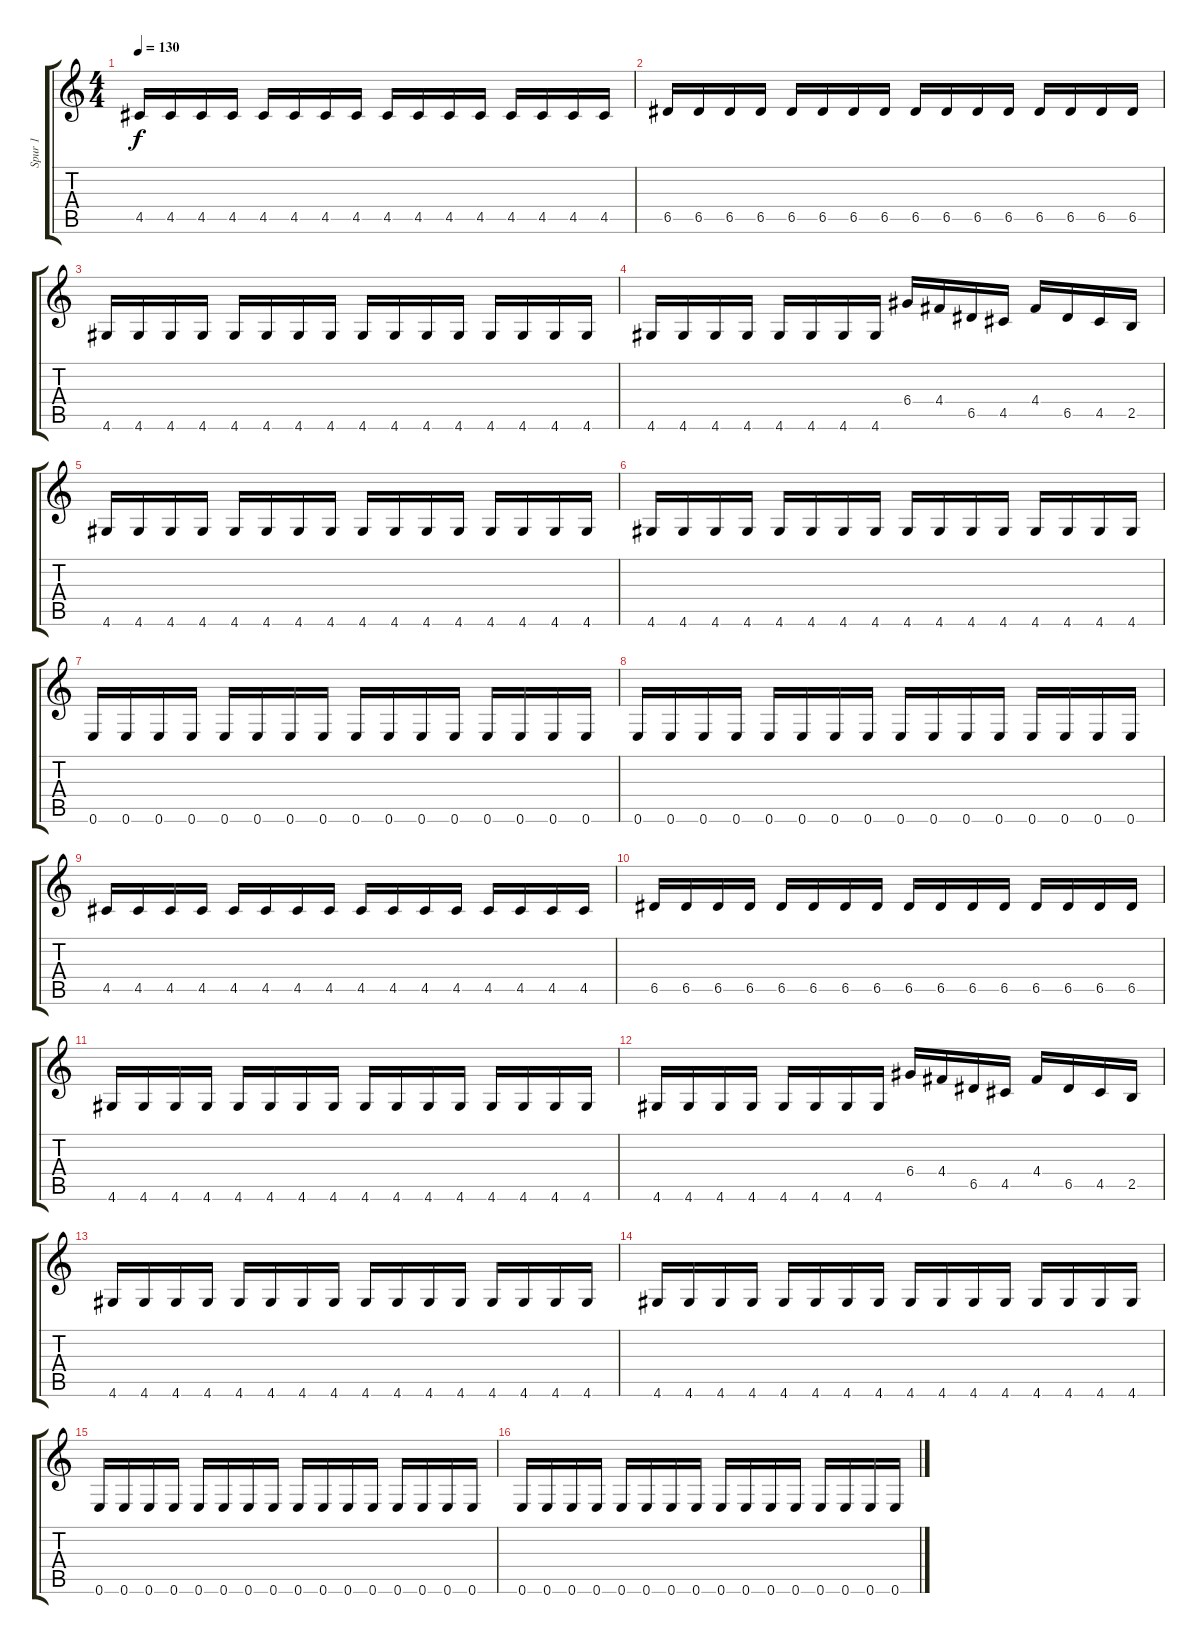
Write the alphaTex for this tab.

\track ("Spur 1" "Spur 1") {instrument distortionguitar}
\staff {score tabs}
\tuning (E4 B3 G3 D3 A2 E2) {hide}
\ts (4 4)
\tempo 130
\clef g2
\ks c
4.5.16{dy f} 4.5.16 4.5.16 4.5.16 4.5.16 4.5.16 4.5.16 4.5.16 4.5.16 4.5.16 4.5.16 4.5.16 4.5.16 4.5.16 4.5.16 4.5.16 |
6.5.16 6.5.16 6.5.16 6.5.16 6.5.16 6.5.16 6.5.16 6.5.16 6.5.16 6.5.16 6.5.16 6.5.16 6.5.16 6.5.16 6.5.16 6.5.16 |
4.6.16 4.6.16 4.6.16 4.6.16 4.6.16 4.6.16 4.6.16 4.6.16 4.6.16 4.6.16 4.6.16 4.6.16 4.6.16 4.6.16 4.6.16 4.6.16 |
4.6.16 4.6.16 4.6.16 4.6.16 4.6.16 4.6.16 4.6.16 4.6.16 6.4.16 4.4.16 6.5.16 4.5.16 4.4.16 6.5.16 4.5.16 2.5.16 |
4.6.16 4.6.16 4.6.16 4.6.16 4.6.16 4.6.16 4.6.16 4.6.16 4.6.16 4.6.16 4.6.16 4.6.16 4.6.16 4.6.16 4.6.16 4.6.16 |
4.6.16 4.6.16 4.6.16 4.6.16 4.6.16 4.6.16 4.6.16 4.6.16 4.6.16 4.6.16 4.6.16 4.6.16 4.6.16 4.6.16 4.6.16 4.6.16 |
0.6.16 0.6.16 0.6.16 0.6.16 0.6.16 0.6.16 0.6.16 0.6.16 0.6.16 0.6.16 0.6.16 0.6.16 0.6.16 0.6.16 0.6.16 0.6.16 |
0.6.16 0.6.16 0.6.16 0.6.16 0.6.16 0.6.16 0.6.16 0.6.16 0.6.16 0.6.16 0.6.16 0.6.16 0.6.16 0.6.16 0.6.16 0.6.16 |
4.5.16 4.5.16 4.5.16 4.5.16 4.5.16 4.5.16 4.5.16 4.5.16 4.5.16 4.5.16 4.5.16 4.5.16 4.5.16 4.5.16 4.5.16 4.5.16 |
6.5.16 6.5.16 6.5.16 6.5.16 6.5.16 6.5.16 6.5.16 6.5.16 6.5.16 6.5.16 6.5.16 6.5.16 6.5.16 6.5.16 6.5.16 6.5.16 |
4.6.16 4.6.16 4.6.16 4.6.16 4.6.16 4.6.16 4.6.16 4.6.16 4.6.16 4.6.16 4.6.16 4.6.16 4.6.16 4.6.16 4.6.16 4.6.16 |
4.6.16 4.6.16 4.6.16 4.6.16 4.6.16 4.6.16 4.6.16 4.6.16 6.4.16 4.4.16 6.5.16 4.5.16 4.4.16 6.5.16 4.5.16 2.5.16 |
4.6.16 4.6.16 4.6.16 4.6.16 4.6.16 4.6.16 4.6.16 4.6.16 4.6.16 4.6.16 4.6.16 4.6.16 4.6.16 4.6.16 4.6.16 4.6.16 |
4.6.16 4.6.16 4.6.16 4.6.16 4.6.16 4.6.16 4.6.16 4.6.16 4.6.16 4.6.16 4.6.16 4.6.16 4.6.16 4.6.16 4.6.16 4.6.16 |
0.6.16 0.6.16 0.6.16 0.6.16 0.6.16 0.6.16 0.6.16 0.6.16 0.6.16 0.6.16 0.6.16 0.6.16 0.6.16 0.6.16 0.6.16 0.6.16 |
0.6.16 0.6.16 0.6.16 0.6.16 0.6.16 0.6.16 0.6.16 0.6.16 0.6.16 0.6.16 0.6.16 0.6.16 0.6.16 0.6.16 0.6.16 0.6.16
